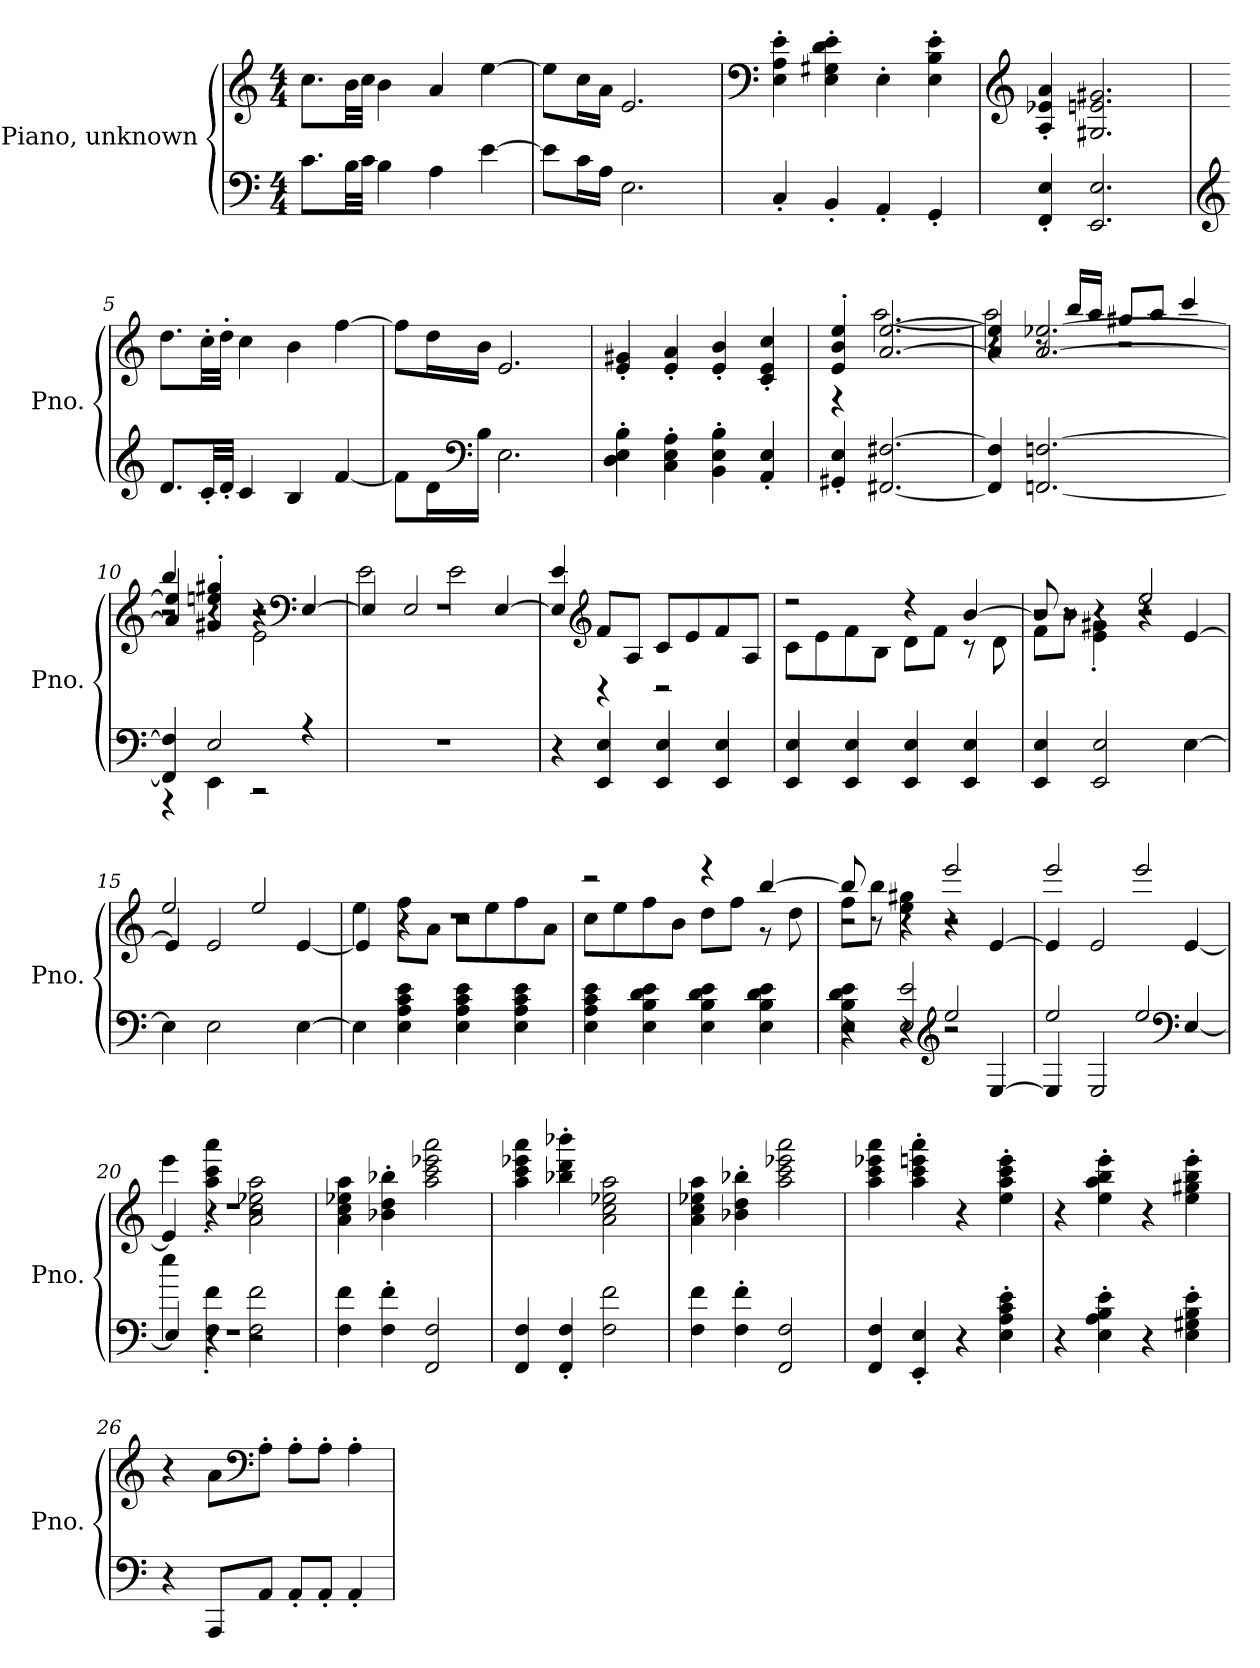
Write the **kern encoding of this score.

**kern	**kern
*part1	*part1
*staff2	*staff1
*I"Piano, unknown	*
*I'Pno.	*
*clefF4	*clefG2
*k[]	*k[]
*M4/4	*M4/4
*MM120	*MM120
=1	=1
8.c\L	8.cc\L
32B\LL	32b\LL
32c\JJJ	32cc\JJJ
4B\	4b\
4A\	4a/
[4e\	[4ee\
=2	=2
8e\L]	8ee\L]
16c\L	16cc\L
16A\JJ	16a\JJ
2.E\	2.e/
=3	=3
*	*clefF4
4C'/	4E\' 4A\' 4e\'
4BB'/	4E\' 4G#X\' 4d\' 4e\'
4AA'/	4E'\
4GG'/	4E\' 4B\' 4e\'
=4	=4
*	*clefG2
4FF/' 4E/'	4A/' 4e-X/' 4a/'
2.EE/ 2.E/	2.G#X/ 2.en/ 2.g#X/
=5	=5
*clefG2	*
8.d/L	8.dd\L
32c'/LL	32cc'\LL
32d'/JJJ	32dd'\JJJ
4c/	4cc\
4B/	4b\
[4f/	[4ff\
=6	=6
8f\L]	8ff\L]
16d\L	16dd\L
*clefF4	*
16B\JJ	16b\JJ
2.E\	2.e/
!!LO:LB:g=z
=7	=7
4D\' 4E\' 4B\'	4e/' 4g#X/'
4C\' 4E\' 4A\'	4e/' 4a/'
4BB\' 4E\' 4B\'	4e/' 4b/'
4AA/' 4E/'	4c/' 4e/' 4cc/'
=8	=8
*	*^
4GG#X/' 4E/'	4e/' 4b/' 4ee/'	4r
[2.FF#X/ [2.F#X/	[2.a/ [2.ee/	[2.aa\
=9	=9	=9
*	*	*^
4FF#/] 4F#/]	4a/] 4ee/]	2aa\]	4r
[2.FFn/ [2.Fn/	8r	.	[2.a/ [2.ee-X/
.	16bb/LL	.	.
.	16aa/JJ	.	.
.	8gg#X/L	2r	.
.	8aa/J	.	.
.	4ccc/	.	.
=10	=10	=10	=10
*^	*	*	*
4FF/] 4F/]	4r	4bb/	2r	4a/] 4ee-/]
2E/	4EE\	4g#X/' 4een/' 4gg#X/'	.	4r
.	2r	2r	2e\	4r
*	*	*clefF4	*	*
4r	.	.	.	[4E/
*v	*v	*	*	*
=11	=11	=11	=11
1r	1r	2e\	4E/]
.	.	.	2E/
.	.	2e\	.
.	.	.	[4E/
*	*	*v	*v
=12	=12	=12
4r	4e/	4E/]
*	*clefG2	*
4EE/ 4E/	8f/L	4r
.	8A/J	.
4EE/ 4E/	8c/L	2r
.	8e/	.
4EE/ 4E/	8f/	.
.	8A/J	.
!!LO:LB:g=z	!!
=13	=13	=13
4EE/ 4E/	2r	8c\L
.	.	8e\
4EE/ 4E/	.	8f\
.	.	8B\J
4EE/ 4E/	4r	8d\L
.	.	8f\J
4EE/ 4E/	[4b/	8r
.	.	8d\
=14	=14	=14
*	*	*^
4EE/ 4E/	8b/]	8f\L	2r
.	8r	8b\J	.
2EE/ 2E/	4r	4e\' 4g#X\'	.
.	2ee/	2r	4r
[4E\	.	.	[4e/
*	*	*v	*v
=15	=15	=15
4E\]	2ee/	4e/]
2E\	.	2e/
.	2ee/	.
[4E\	.	[4e/
=16	=16	=16
*	*	*^
4E\]	1r	4ee\	4e/]
4E\ 4A\ 4c\ 4e\	.	8ff\L	4r
.	.	8a\J	.
4E\ 4A\ 4c\ 4e\	.	8cc\L	2r
.	.	8ee\	.
4E\ 4A\ 4c\ 4e\	.	8ff\	.
.	.	8a\J	.
*	*	*v	*v
=17	=17	=17
4E\ 4A\ 4c\ 4e\	2r	8cc\L
.	.	8ee\
4E\ 4B\ 4d\ 4e\	.	8ff\
.	.	8b\J
4E\ 4B\ 4d\ 4e\	4r	8dd\L
.	.	8ff\J
4E\ 4B\ 4d\ 4e\	[4bb/	8r
.	.	8dd\
!!LO:LB:g=z
=18	=18	=18
*^	*	*^
*	*^	*	*	*
2r	4E\ 4B\ 4d\ 4e\	4r	8bb/]	8ff\L	2r
.	.	.	8r	8bb\J	.
.	4r	2E/ 2e/	4r	4ee\ 4gg#X\	.
*clefG2	*	*	*	*	*
2ee/	2r	.	2eee/	2r	4r
.	.	[4E/	.	.	[4e/
*	*v	*v	*	*	*
*	*	*	*v	*v
=19	=19	=19	=19
2ee/	4E/]	2eee/	4e/]
.	2E/	.	2e/
2ee/	.	2eee/	.
*clefF4	*	*	*
.	[4E/	.	[4e/
=20	=20	=20	=20
*	*^	*	*^
1r	4ee\	4E/]	1r	4eee\	4e/]
.	4F\' 4f\'	4r	.	4aa\' 4ccc\' 4aaa\'	4r
.	2F\ 2f\	2r	.	2a\ 2cc\ 2ee-X\ 2aa\	2r
*v	*v	*v	*	*	*
*	*v	*v	*v
=21	=21
4F\ 4f\	4a\ 4cc\ 4ee-X\ 4aa\
4F\' 4f\'	4b-X\' 4dd\' 4bb-X\'
2FF/ 2F/	2aa\ 2ccc\ 2eee-X\ 2aaa\
=22	=22
4FF/ 4F/	4aa\ 4ccc\ 4eee-X\ 4aaa\
4FF/' 4F/'	4bb-X\' 4ddd\' 4bbb-X\'
2F\ 2f\	2a\ 2cc\ 2ee-X\ 2aa\
=23	=23
4F\ 4f\	4a\ 4cc\ 4ee-X\ 4aa\
4F\' 4f\'	4b-X\' 4dd\' 4bb-X\'
2FF/ 2F/	2aa\ 2ccc\ 2eee-X\ 2aaa\
=24	=24
4FF/ 4F/	4aa\ 4ccc\ 4eee-X\ 4aaa\
4EE/' 4E/'	4aa\' 4ccc\' 4eeen\' 4aaa\'
4r	4r
4E\' 4A\' 4c\' 4e\'	4ee\' 4aa\' 4ccc\' 4eee\'
!!LO:LB:g=z
=25	=25
4r	4r
4E\' 4A\' 4B\' 4e\'	4ee\' 4aa\' 4bb\' 4eee\'
4r	4r
4E\' 4G#X\' 4B\' 4e\'	4ee\' 4gg#X\' 4bb\' 4eee\'
=26	=26
4r	4r
8AAA/L	8a\L
*	*clefF4
8AA/J	8A'\J
8AA'/L	8A'\L
8AA'/J	8A'\J
4AA'/	4A'\
=	=
*-	*-
